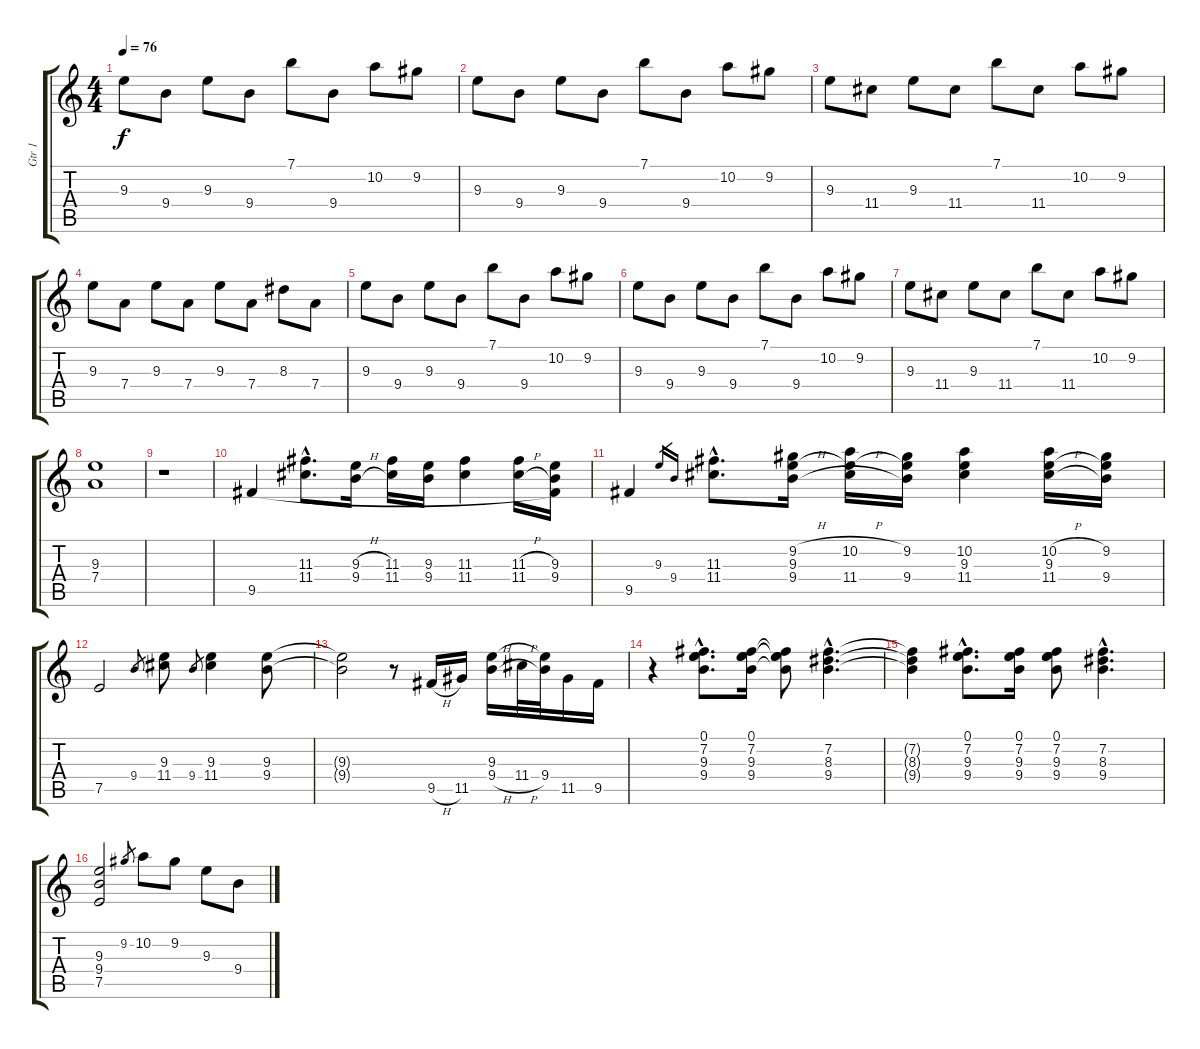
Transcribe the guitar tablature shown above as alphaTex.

\track ("Gtr 1" "Gtr 1") {instrument electricguitarclean}
\staff {score tabs}
\tuning (E4 B3 G3 D3 A2 E2) {hide}
\ts (4 4)
\tempo 76
\clef g2
\ks c
9.3.8{dy f instrument electricguitarclean} 9.4.8 9.3.8 9.4.8 7.1.8 9.4.8 10.2.8 9.2.8 |
9.3.8 9.4.8 9.3.8 9.4.8 7.1.8 9.4.8 10.2.8 9.2.8 |
9.3.8 11.4.8 9.3.8 11.4.8 7.1.8 11.4.8 10.2.8 9.2.8 |
9.3.8 7.4.8 9.3.8 7.4.8 9.3.8 7.4.8 8.3.8 7.4.8 |
9.3.8 9.4.8 9.3.8 9.4.8 7.1.8 9.4.8 10.2.8 9.2.8 |
9.3.8 9.4.8 9.3.8 9.4.8 7.1.8 9.4.8 10.2.8 9.2.8 |
9.3.8 11.4.8 9.3.8 11.4.8 7.1.8 11.4.8 10.2.8 9.2.8 |
(9.3 7.4).1 |
r.1 |
9.5.4 (11.3{hac} 11.4{hac}).8{d} (9.3{h} 9.4{h}).16 (11.3 11.4).16 (9.3 9.4).16 (11.3 11.4).4 (11.3{h} 11.4{h}).16 (9.3 9.4 9.5{t}).16 |
9.5.4 9.3.16{gr} 9.4.16{gr} (11.3{hac} 11.4{hac}).8{d} (9.2{h} 9.3 9.4{h}).16 (10.2{h} 9.3{t} 11.4{h}).16 (9.2 9.3{t} 9.4).16 (10.2 9.3 11.4).4 (10.2{h} 9.3 11.4{h}).16 (9.2 9.3{t} 9.4).16 |
7.5.2 9.4.8{gr} (9.3 11.4).8 9.4.8{gr} (9.3 11.4).4 (9.3 9.4).8 |
(9.3{t} 9.4{t}).2 r.8 9.5{h}.16 11.5.16 (9.3 9.4{h}).16 11.4{h}.32 (9.3{t} 9.4).32 11.5.16 9.5.16 |
r.4 (0.1{hac} 7.2{hac} 9.3{hac} 9.4{hac}).8{d} (0.1 7.2 9.3 9.4).16 (0.1{t} 7.2{t} 9.3{t} 9.4{t}).8 (7.2{hac} 8.3{hac} 9.4{hac}).4{d} |
(7.2{t} 8.3{t} 9.4{t}).4 (0.1{hac} 7.2{hac} 9.3{hac} 9.4{hac}).8{d} (0.1 7.2 9.3 9.4).16 (0.1 7.2 9.3 9.4).8 (7.2{hac} 8.3{hac} 9.4{hac}).4{d} |
(9.3 9.4 7.5).2 9.2.8{gr} 10.2.8 9.2.8 9.3.8 9.4.8
